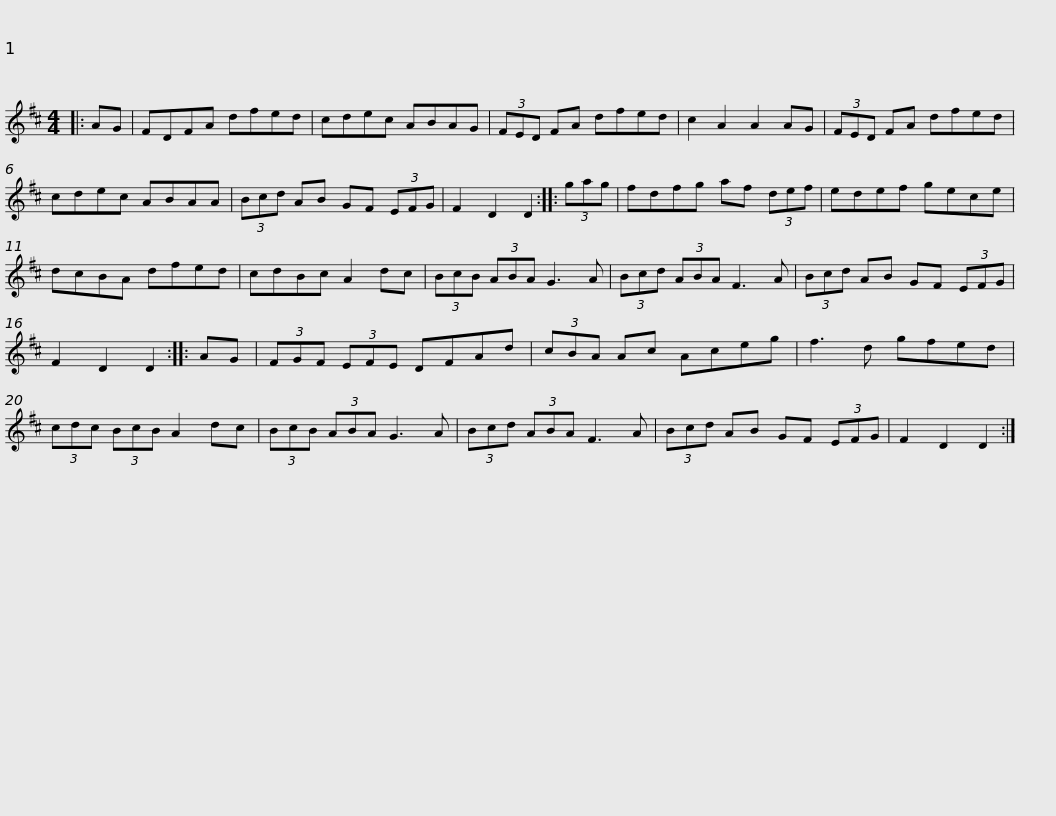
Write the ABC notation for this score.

X:1
L:1/8
M:4/4
I:linebreak $
K:D
V:1 treble
V:1
|: AG | FDFA dfed | cdec ABAG | (3FED FA dfed | c2 A2 A2 AG | %5
 (3FED FA dfed |$ cdec ABAA | (3Bcd AB GF (3EFG | F2 D2 D2 :: (3gag | %10
 fdfg af (3def | edef gece |$ dcBA dfed | cdBc A2 dc | (3BcB (3ABA G3 A | %15
 (3Bcd (3ABA F3 A | (3Bcd AB GF (3EFG |$ F2 D2 D2 :: AG | (3FGF (3EFE DFAd | %20
 (3cBA Ac Aceg | f3 d gfed | (3cdc (3BcB A2 dc |$ (3BcB (3ABA G3 A | (3Bcd (3ABA F3 A | %25
 (3Bcd AB GF (3EFG | F2 D2 D2 :| %27
